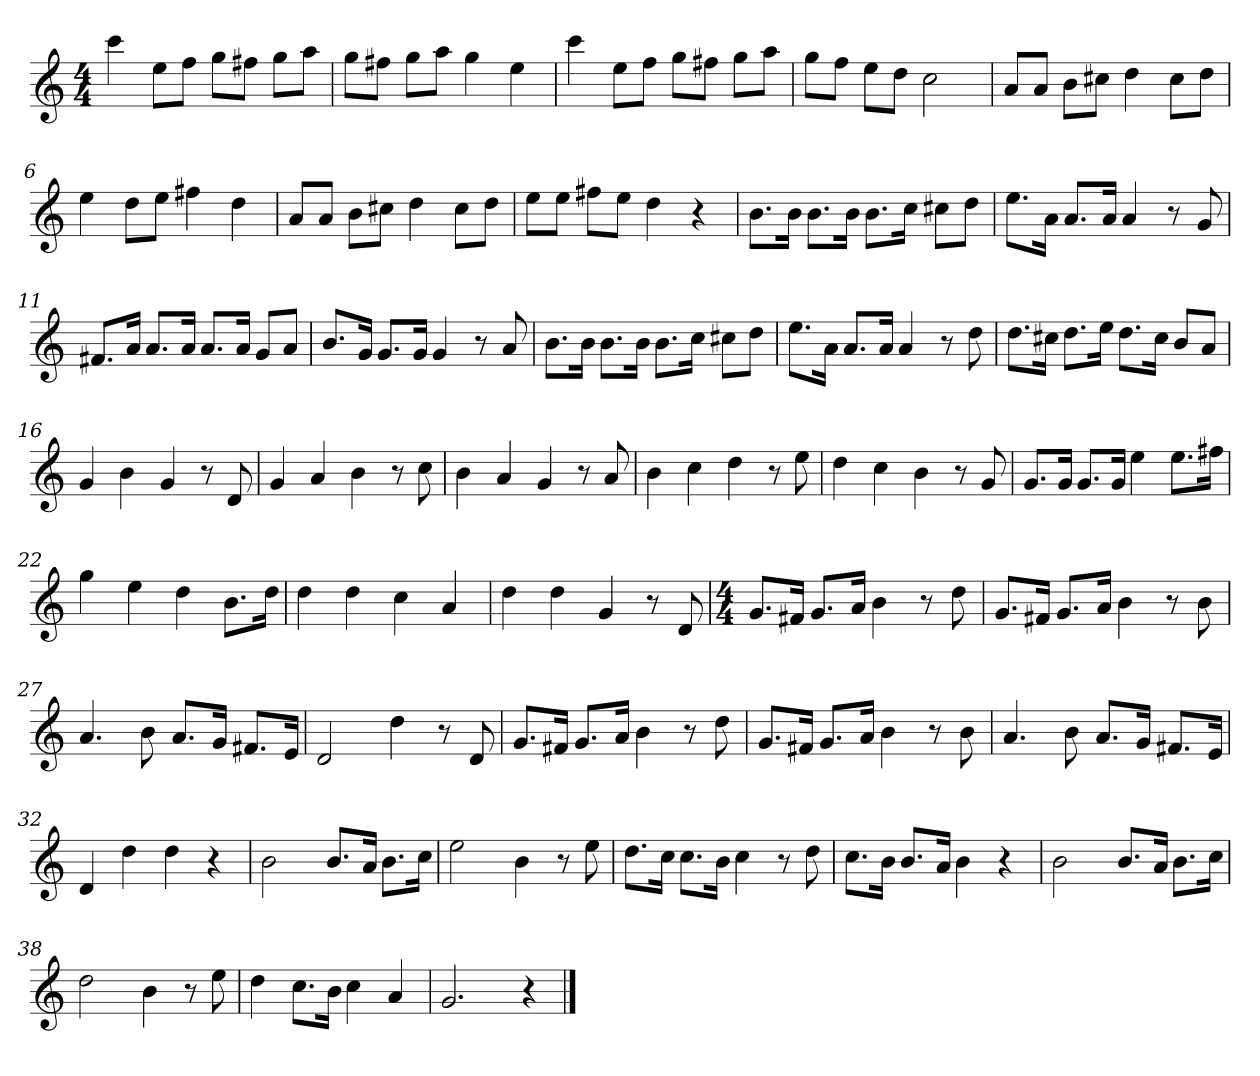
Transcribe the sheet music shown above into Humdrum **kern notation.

**kern
*part1
*staff1
*k[]
*M4/4
*MM120
=1
4ccc
8eeL
8ffJ
8ggL
8ff#XJ
8ggL
8aaJ
=2
8ggL
8ff#XJ
8ggL
8aaJ
4gg
4ee
=3
4ccc
8eeL
8ffJ
8ggL
8ff#XJ
8ggL
8aaJ
=4
8ggL
8ffJ
8eeL
8ddJ
2cc
=5
8aL
8aJ
8bL
8cc#XJ
4dd
8cc#L
8ddJ
=6
4ee
8ddL
8eeJ
4ff#X
4dd
=7
8aL
8aJ
8bL
8cc#XJ
4dd
8cc#L
8ddJ
=8
8eeL
8eeJ
8ff#XL
8eeJ
4dd
4r
=9
8.bL
16bJk
8.bL
16bJk
8.bL
16ccJk
8cc#XL
8ddJ
=10
8.eeL
16aJk
8.aL
16aJk
4a
8r
8g
=11
8.f#XL
16aJk
8.aL
16aJk
8.aL
16aJk
8gL
8aJ
=12
8.bL
16gJk
8.gL
16gJk
4g
8r
8a
=13
8.bL
16bJk
8.bL
16bJk
8.bL
16ccJk
8cc#XL
8ddJ
=14
8.eeL
16aJk
8.aL
16aJk
4a
8r
8dd
=15
8.ddL
16cc#XJk
8.ddL
16eeJk
8.ddL
16cc#Jk
8bL
8aJ
=16
4g
4b
4g
8r
8d
=17
4g
4a
4b
8r
8cc
=18
4b
4a
4g
8r
8a
=19
4b
4cc
4dd
8r
8ee
=20
4dd
4cc
4b
8r
8g
=21
8.gL
16gJk
8.gL
16gJk
4ee
8.eeL
16ff#XJk
=22
4gg
4ee
4dd
8.bL
16ddJk
=23
4dd
4dd
4cc
4a
=24
4dd
4dd
4g
8r
8d
=25
*M4/4
8.gL
16f#XJk
8.gL
16aJk
4b
8r
8dd
=26
8.gL
16f#XJk
8.gL
16aJk
4b
8r
8b
=27
4.a
8b
8.aL
16gJk
8.f#XL
16eJk
=28
2d
4dd
8r
8d
=29
8.gL
16f#XJk
8.gL
16aJk
4b
8r
8dd
=30
8.gL
16f#XJk
8.gL
16aJk
4b
8r
8b
=31
4.a
8b
8.aL
16gJk
8.f#XL
16eJk
=32
4d
4dd
4dd
4r
=33
2b
8.bL
16aJk
8.bL
16ccJk
=34
2ee
4b
8r
8ee
=35
8.ddL
16ccJk
8.ccL
16bJk
4cc
8r
8dd
=36
8.ccL
16bJk
8.bL
16aJk
4b
4r
=37
2b
8.bL
16aJk
8.bL
16ccJk
=38
2dd
4b
8r
8ee
=39
4dd
8.ccL
16bJk
4cc
4a
=40
2.g
4r
==
*-
